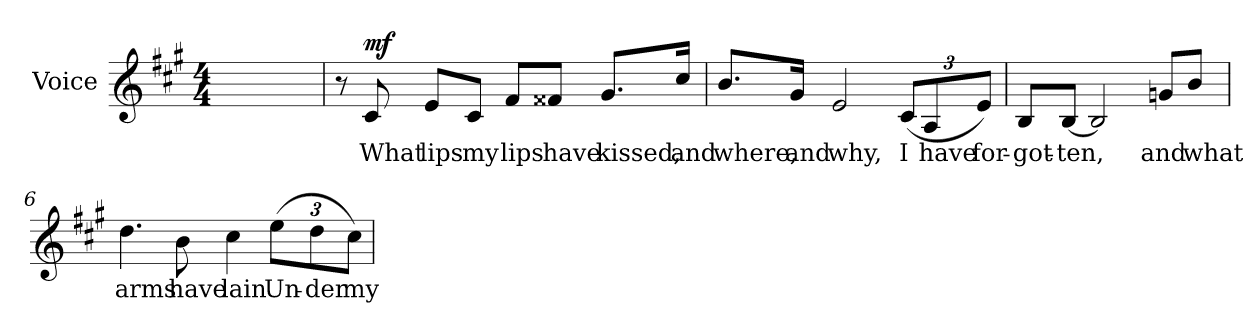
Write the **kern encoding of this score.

**kern	**text	**dynam
*part1	*part1	*part1
*staff1	*staff1	*staff1
*I"Voice	*	*
*I'Vo.	*	*
*clefG2	*	*
*k[f#c#g#]	*	*
*M4/4	*	*
=1	=1	=1
1ryy	.	.
=3	=3	=3
*MM94	*	*
8r	.	.
!	!	!LO:DY:a
8c#/	What	mf
8e/L	lips	.
8c#/J	my	.
8f#/L	lips	.
8f##X/J	have	.
8.g#/L	kissed,	.
16cc#/Jk	and	.
=4	=4	=4
8.b/L	where,	.
16g#/Jk	and	.
2e/	why,	.
*Xbrackettup	*	*
(>12c#/L	I	.
12A/	have	.
12e/J)	for-	.
!!LO:LB:g=z
=5	=5	=5
8B/L	-got-	.
[8B/J	-ten,	.
2B/]	.	.
!	!	!LO:DY:a
8gn/L	and	cresc.
8b/J	what	.
=6	=6	=6
4.dd\	arms	.
8b\	have	.
4cc#\	lain	.
(>12ee\L	Un-	.
12dd\	-der	.
12cc#\J)	my	.
=	=	=
*-	*-	*-
